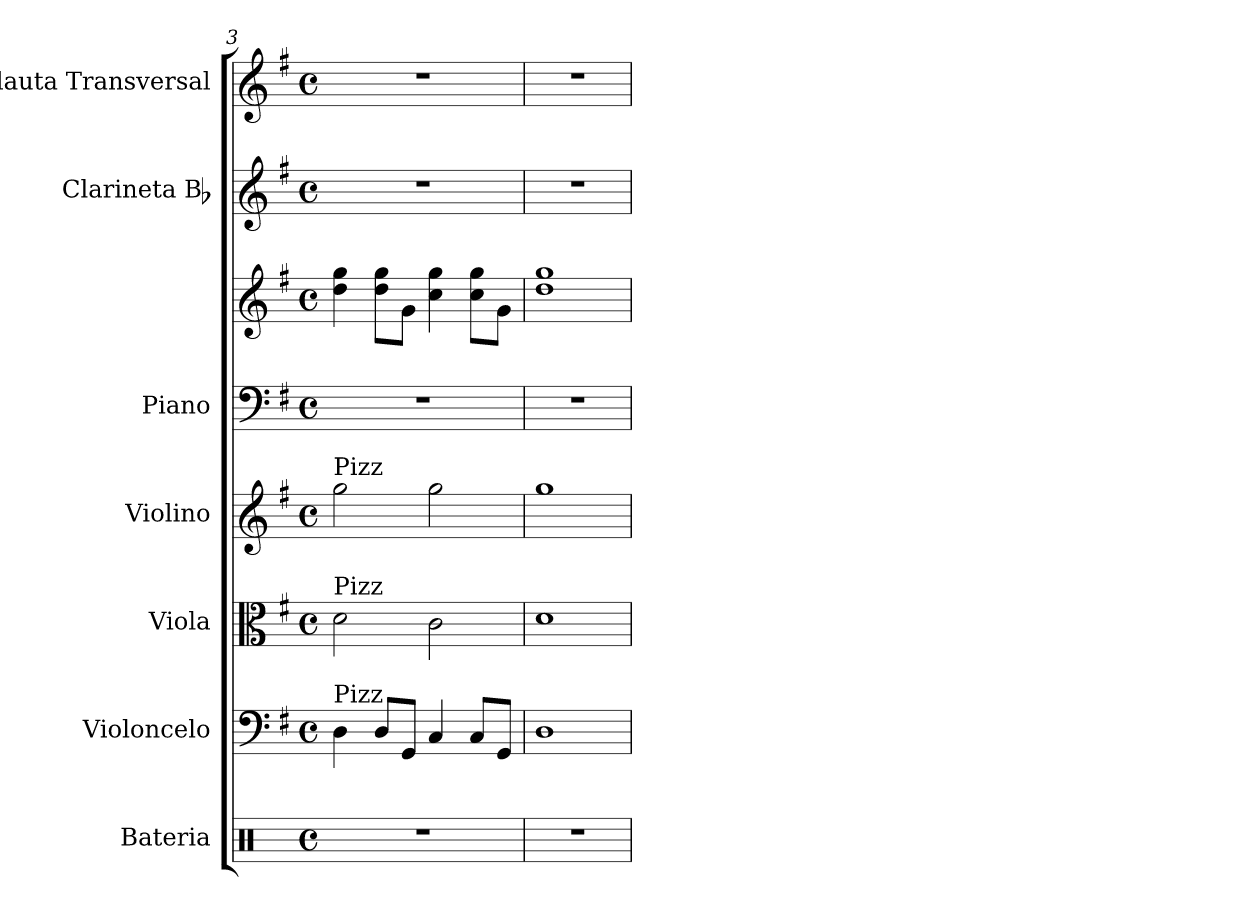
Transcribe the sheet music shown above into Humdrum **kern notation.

**kern	**kern	**kern	**kern	**kern	**kern	**kern	**kern
*part7	*part6	*part5	*part4	*part3	*part3	*part2	*part1
*staff8	*staff7	*staff6	*staff5	*staff4	*staff3	*staff2	*staff1
*I"Bateria	*I"Violoncelo	*I"Viola	*I"Violino	*I"Piano	*	*I"Clarineta Bb	*I"Flauta Transversal
*I'Bat.	*I'Vc.	*I'Vla	*I'Vln.	*I'Pno	*	*I'Cl. Bb	*I'Fl.
*clefX	*clefF4	*clefC3	*clefG2	*clefF4	*clefG2	*clefG2	*clefG2
*	*	*	*	*	*	*ITrd1c2	*
*k[]	*k[f#]	*k[f#]	*k[f#]	*k[f#]	*k[f#]	*k[b-]	*k[f#]
*M4/4	*M4/4	*M4/4	*M4/4	*M4/4	*M4/4	*M4/4	*M4/4
*met(c)	*met(c)	*met(c)	*met(c)	*met(c)	*met(c)	*met(c)	*met(c)
=3	=3	=3	=3	=3	=3	=3	=3
!	!	!	!LO:TX:a:t=Pizz	!	!	!	!
!	!	!LO:TX:a:t=Pizz	!	!	!	!	!
!	!LO:TX:a:t=Pizz	!	!	!	!	!	!
1r	4D\	2d\	2gg\	1r	4dd\ 4gg\	1r	1r
.	8D/L	.	.	.	8dd\ 8gg\L	.	.
.	8GG/J	.	.	.	8g\J	.	.
.	4C/	2c\	2gg\	.	4cc\ 4gg\	.	.
.	8C/L	.	.	.	8cc\ 8gg\L	.	.
.	8GG/J	.	.	.	8g\J	.	.
=4	=4	=4	=4	=4	=4	=4	=4
1r	1D	1d	1gg	1r	1dd 1gg	1r	1r
=	=	=	=	=	=	=	=
*-	*-	*-	*-	*-	*-	*-	*-
